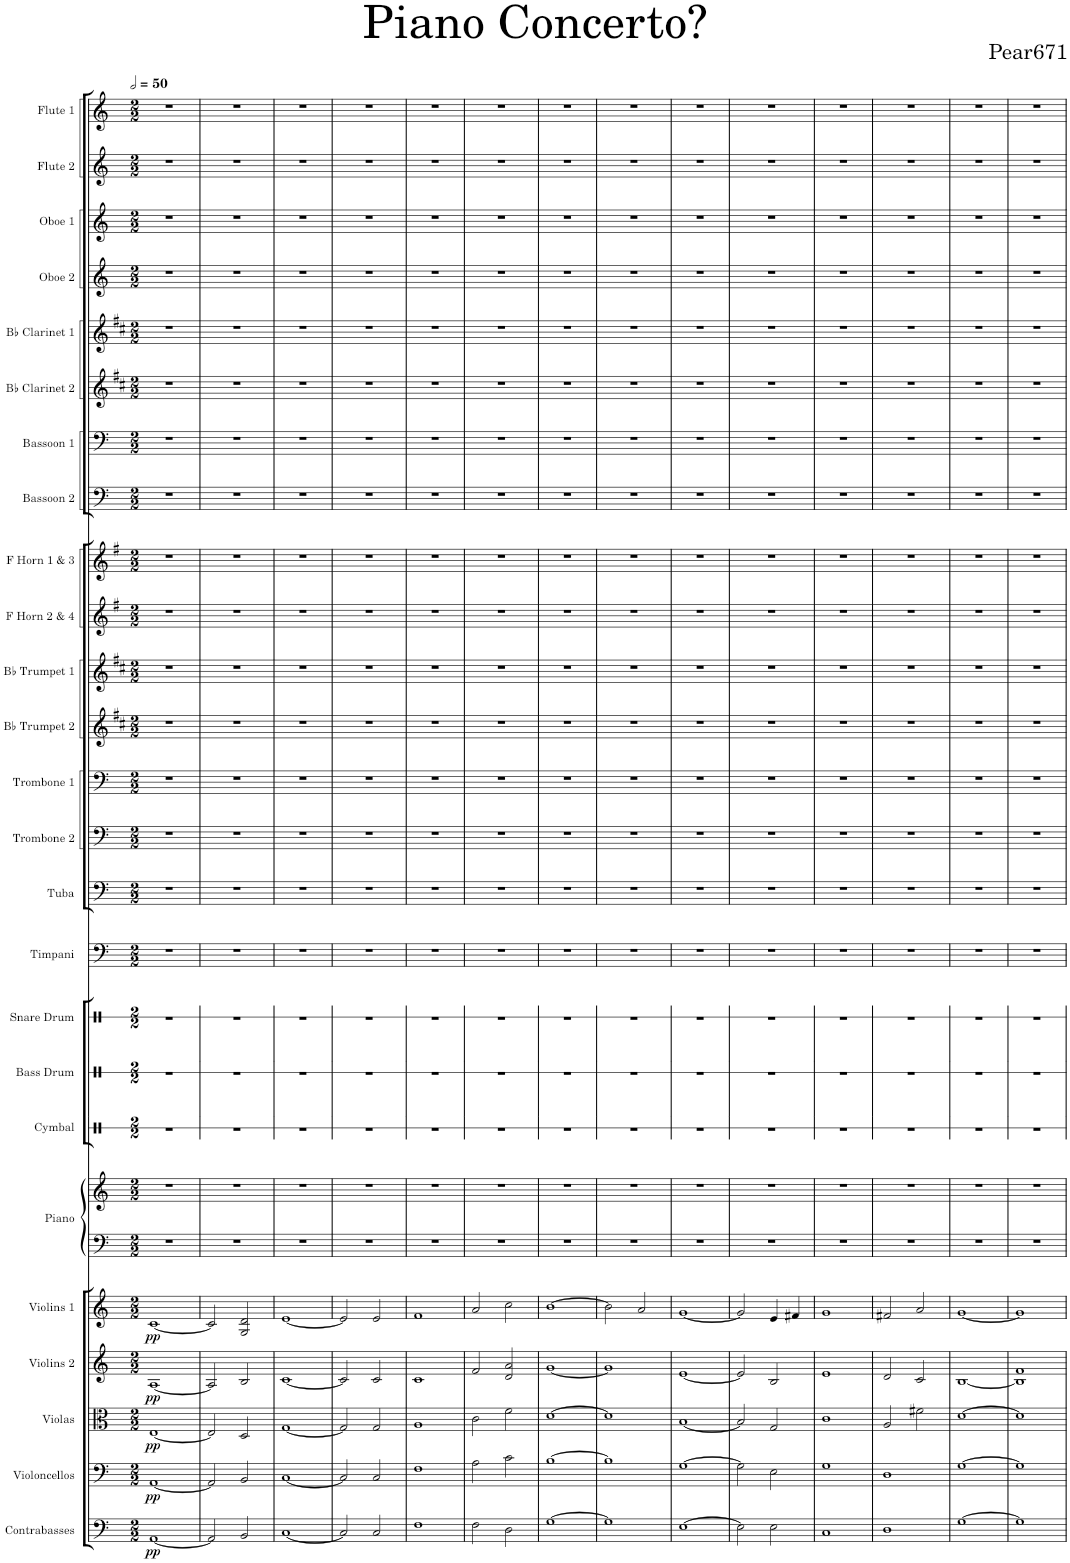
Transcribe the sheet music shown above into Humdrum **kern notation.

**kern	**dynam	**kern	**dynam	**kern	**dynam	**kern	**dynam	**kern	**dynam	**kern	**kern	**kern	**kern	**kern	**kern	**kern	**kern	**kern	**kern	**kern	**kern	**kern	**kern	**kern	**kern	**kern	**kern	**kern	**kern	**kern
*part25	*part25	*part24	*part24	*part23	*part23	*part22	*part22	*part21	*part21	*part20	*part20	*part19	*part18	*part17	*part16	*part15	*part14	*part13	*part12	*part11	*part10	*part9	*part8	*part7	*part6	*part5	*part4	*part3	*part2	*part1
*staff26	*staff26	*staff25	*staff25	*staff24	*staff24	*staff23	*staff23	*staff22	*staff22	*staff21	*staff20	*staff19	*staff18	*staff17	*staff16	*staff15	*staff14	*staff13	*staff12	*staff11	*staff10	*staff9	*staff8	*staff7	*staff6	*staff5	*staff4	*staff3	*staff2	*staff1
*I"Contrabasses	*	*I"Violoncellos	*	*I"Violas	*	*I"Violins 2	*	*I"Violins 1	*	*I"Piano	*	*I"Cymbal	*I"Bass Drum	*I"Snare Drum	*I"Timpani	*I"Tuba	*I"Trombone 2	*I"Trombone 1	*I"Bb Trumpet 2	*I"Bb Trumpet 1	*I"F Horn 2 &amp; 4	*I"F Horn 1 &amp; 3	*I"Bassoon 2	*I"Bassoon 1	*I"Bb Clarinet 2	*I"Bb Clarinet 1	*I"Oboe 2	*I"Oboe 1	*I"Flute 2	*I"Flute 1
*I'Cbs.	*	*I'Vcs.	*	*I'Vlas.	*	*I'Vlns. 2	*	*I'Vlns. 1	*	*I'Pno.	*	*I'Cym.	*I'B. Dr.	*I'Sn. Dr.	*I'Timp.	*I'Tba.	*I'Tbn. 2	*I'Tbn. 1	*I'Bb Tpt. 2	*I'Bb Tpt. 1	*I'F Hn. 2 4	*I'F Hn. 1 3	*I'Bsn. 2	*I'Bsn. 1	*I'Bb Cl. 2	*I'Bb Cl. 1	*I'Ob. 2	*I'Ob. 1	*I'Fl. 2	*I'Fl. 1
*	*	*	*	*	*	*	*	*	*	*	*	*stria1	*stria1	*stria1	*	*	*	*	*	*	*	*	*	*	*	*	*	*	*	*
*clefF4	*	*clefF4	*	*clefC3	*	*clefG2	*	*clefG2	*	*clefF4	*clefG2	*clefX	*clefX	*clefX	*clefF4	*clefF4	*clefF4	*clefF4	*clefG2	*clefG2	*clefG2	*clefG2	*clefF4	*clefF4	*clefG2	*clefG2	*clefG2	*clefG2	*clefG2	*clefG2
*Trd7c12	*	*	*	*	*	*	*	*	*	*	*	*	*	*	*	*	*	*	*Trd1c2	*Trd1c2	*Trd4c7	*Trd4c7	*	*	*Trd1c2	*Trd1c2	*	*	*	*
*k[]	*	*k[]	*	*k[]	*	*k[]	*	*k[]	*	*k[]	*k[]	*k[]	*k[]	*k[]	*k[]	*k[]	*k[]	*k[]	*k[f#c#]	*k[f#c#]	*k[f#]	*k[f#]	*k[]	*k[]	*k[f#c#]	*k[f#c#]	*k[]	*k[]	*k[]	*k[]
*M2/2	*	*M2/2	*	*M2/2	*	*M2/2	*	*M2/2	*	*M2/2	*M2/2	*M2/2	*M2/2	*M2/2	*M2/2	*M2/2	*M2/2	*M2/2	*M2/2	*M2/2	*M2/2	*M2/2	*M2/2	*M2/2	*M2/2	*M2/2	*M2/2	*M2/2	*M2/2	*M2/2
*MM100	*	*MM100	*	*MM100	*	*MM100	*	*MM100	*	*MM100	*MM100	*MM100	*MM100	*MM100	*MM100	*MM100	*MM100	*MM100	*MM100	*MM100	*MM100	*MM100	*MM100	*MM100	*MM100	*MM100	*MM100	*MM100	*MM100	*MM100
=1	=1	=1	=1	=1	=1	=1	=1	=1	=1	=1	=1	=1	=1	=1	=1	=1	=1	=1	=1	=1	=1	=1	=1	=1	=1	=1	=1	=1	=1	=1
!	!LO:DY:b	!	!LO:DY:b	!	!LO:DY:b	!	!LO:DY:b	!	!LO:DY:b	!	!	!	!	!	!	!	!	!	!	!	!	!	!	!	!	!	!	!	!	!
[1AA	pp	[1AA	pp	[1E	pp	[1A	pp	[1c	pp	1r	1r	1r	1r	1r	1r	1r	1r	1r	1r	1r	1r	1r	1r	1r	1r	1r	1r	1r	1r	1r
=2	=2	=2	=2	=2	=2	=2	=2	=2	=2	=2	=2	=2	=2	=2	=2	=2	=2	=2	=2	=2	=2	=2	=2	=2	=2	=2	=2	=2	=2	=2
2AA/]	.	2AA/]	.	2E/]	.	2A/]	.	2c/]	.	1r	1r	1r	1r	1r	1r	1r	1r	1r	1r	1r	1r	1r	1r	1r	1r	1r	1r	1r	1r	1r
2BB/	.	2BB/	.	2D/	.	2B/	.	2G/ 2d/	.	.	.	.	.	.	.	.	.	.	.	.	.	.	.	.	.	.	.	.	.	.
=3	=3	=3	=3	=3	=3	=3	=3	=3	=3	=3	=3	=3	=3	=3	=3	=3	=3	=3	=3	=3	=3	=3	=3	=3	=3	=3	=3	=3	=3	=3
[1C	.	[1C	.	[1G	.	[1c	.	[1e	.	1r	1r	1r	1r	1r	1r	1r	1r	1r	1r	1r	1r	1r	1r	1r	1r	1r	1r	1r	1r	1r
=4	=4	=4	=4	=4	=4	=4	=4	=4	=4	=4	=4	=4	=4	=4	=4	=4	=4	=4	=4	=4	=4	=4	=4	=4	=4	=4	=4	=4	=4	=4
2C/]	.	2C/]	.	2G/]	.	2c/]	.	2e/]	.	1r	1r	1r	1r	1r	1r	1r	1r	1r	1r	1r	1r	1r	1r	1r	1r	1r	1r	1r	1r	1r
2C/	.	2C/	.	2G/	.	2c/	.	2e/	.	.	.	.	.	.	.	.	.	.	.	.	.	.	.	.	.	.	.	.	.	.
=5	=5	=5	=5	=5	=5	=5	=5	=5	=5	=5	=5	=5	=5	=5	=5	=5	=5	=5	=5	=5	=5	=5	=5	=5	=5	=5	=5	=5	=5	=5
1F	.	1F	.	1A	.	1c	.	1f	.	1r	1r	1r	1r	1r	1r	1r	1r	1r	1r	1r	1r	1r	1r	1r	1r	1r	1r	1r	1r	1r
=6	=6	=6	=6	=6	=6	=6	=6	=6	=6	=6	=6	=6	=6	=6	=6	=6	=6	=6	=6	=6	=6	=6	=6	=6	=6	=6	=6	=6	=6	=6
2F\	.	2A\	.	2c\	.	2f/	.	2a/	.	1r	1r	1r	1r	1r	1r	1r	1r	1r	1r	1r	1r	1r	1r	1r	1r	1r	1r	1r	1r	1r
2D\	.	2c\	.	2f\	.	2d/ 2a/	.	2cc\	.	.	.	.	.	.	.	.	.	.	.	.	.	.	.	.	.	.	.	.	.	.
=7	=7	=7	=7	=7	=7	=7	=7	=7	=7	=7	=7	=7	=7	=7	=7	=7	=7	=7	=7	=7	=7	=7	=7	=7	=7	=7	=7	=7	=7	=7
[1G	.	[1B	.	[1d	.	[1g	.	[1b	.	1r	1r	1r	1r	1r	1r	1r	1r	1r	1r	1r	1r	1r	1r	1r	1r	1r	1r	1r	1r	1r
=8	=8	=8	=8	=8	=8	=8	=8	=8	=8	=8	=8	=8	=8	=8	=8	=8	=8	=8	=8	=8	=8	=8	=8	=8	=8	=8	=8	=8	=8	=8
1G]	.	1B]	.	1d]	.	1g]	.	2b\]	.	1r	1r	1r	1r	1r	1r	1r	1r	1r	1r	1r	1r	1r	1r	1r	1r	1r	1r	1r	1r	1r
.	.	.	.	.	.	.	.	2a/	.	.	.	.	.	.	.	.	.	.	.	.	.	.	.	.	.	.	.	.	.	.
=9	=9	=9	=9	=9	=9	=9	=9	=9	=9	=9	=9	=9	=9	=9	=9	=9	=9	=9	=9	=9	=9	=9	=9	=9	=9	=9	=9	=9	=9	=9
[1E	.	[1G	.	[1B	.	[1e	.	[1g	.	1r	1r	1r	1r	1r	1r	1r	1r	1r	1r	1r	1r	1r	1r	1r	1r	1r	1r	1r	1r	1r
=10	=10	=10	=10	=10	=10	=10	=10	=10	=10	=10	=10	=10	=10	=10	=10	=10	=10	=10	=10	=10	=10	=10	=10	=10	=10	=10	=10	=10	=10	=10
2E\]	.	2G\]	.	2B/]	.	2e/]	.	2g/]	.	1r	1r	1r	1r	1r	1r	1r	1r	1r	1r	1r	1r	1r	1r	1r	1r	1r	1r	1r	1r	1r
2E\	.	2E\	.	2G/	.	2B/	.	4e/	.	.	.	.	.	.	.	.	.	.	.	.	.	.	.	.	.	.	.	.	.	.
.	.	.	.	.	.	.	.	4f#X/	.	.	.	.	.	.	.	.	.	.	.	.	.	.	.	.	.	.	.	.	.	.
=11	=11	=11	=11	=11	=11	=11	=11	=11	=11	=11	=11	=11	=11	=11	=11	=11	=11	=11	=11	=11	=11	=11	=11	=11	=11	=11	=11	=11	=11	=11
1C	.	1G	.	1c	.	1e	.	1g	.	1r	1r	1r	1r	1r	1r	1r	1r	1r	1r	1r	1r	1r	1r	1r	1r	1r	1r	1r	1r	1r
=12	=12	=12	=12	=12	=12	=12	=12	=12	=12	=12	=12	=12	=12	=12	=12	=12	=12	=12	=12	=12	=12	=12	=12	=12	=12	=12	=12	=12	=12	=12
1D	.	1D	.	2A/	.	2d/	.	2f#X/	.	1r	1r	1r	1r	1r	1r	1r	1r	1r	1r	1r	1r	1r	1r	1r	1r	1r	1r	1r	1r	1r
.	.	.	.	2f#X\	.	2c/	.	2a/	.	.	.	.	.	.	.	.	.	.	.	.	.	.	.	.	.	.	.	.	.	.
=13	=13	=13	=13	=13	=13	=13	=13	=13	=13	=13	=13	=13	=13	=13	=13	=13	=13	=13	=13	=13	=13	=13	=13	=13	=13	=13	=13	=13	=13	=13
[1G	.	[1G	.	[1d	.	[1B	.	[1g	.	1r	1r	1r	1r	1r	1r	1r	1r	1r	1r	1r	1r	1r	1r	1r	1r	1r	1r	1r	1r	1r
=14	=14	=14	=14	=14	=14	=14	=14	=14	=14	=14	=14	=14	=14	=14	=14	=14	=14	=14	=14	=14	=14	=14	=14	=14	=14	=14	=14	=14	=14	=14
1G]	.	1G]	.	1d]	.	1B] 1f	.	1g]	.	1r	1r	1r	1r	1r	1r	1r	1r	1r	1r	1r	1r	1r	1r	1r	1r	1r	1r	1r	1r	1r
=	=	=	=	=	=	=	=	=	=	=	=	=	=	=	=	=	=	=	=	=	=	=	=	=	=	=	=	=	=	=
*-	*-	*-	*-	*-	*-	*-	*-	*-	*-	*-	*-	*-	*-	*-	*-	*-	*-	*-	*-	*-	*-	*-	*-	*-	*-	*-	*-	*-	*-	*-
